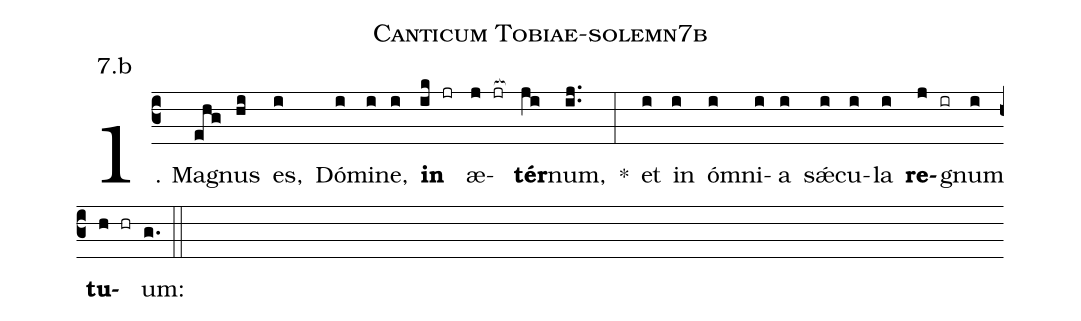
name: Canticum Tobiae-solemn7b;
annotation: 7.b;
%%
(c3)1. Ma(ehg)gnus(hi) es,(i) Dó(i)mi(i)ne,(i) <b>in</b>(ik jr) æ(j jr[ocb:1{])<b>tér</b>(ji[ocb:0}])num,(ij..) *(:) et(i) in(i) óm(i)ni(i)a(i) sǽ(i)cu(i)la(i) <b>re</b>(j ir)gnum(i) <b>tu</b>(h hr)um:(g.) (::)
